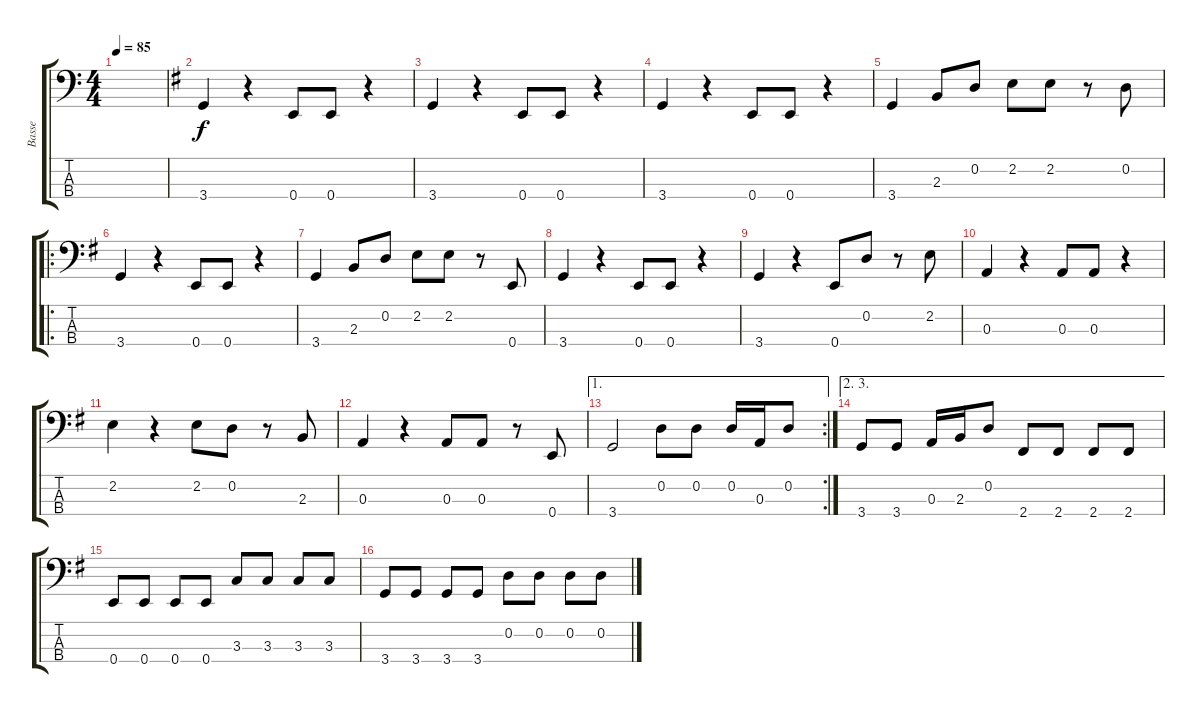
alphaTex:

\track ("Basse" "Basse") {instrument electricbassfinger}
\staff {score tabs}
\tuning (G2 D2 A1 E1) {hide}
\ts (4 4)
\tempo 85
\clef f4
\ks c
|
\ks g
3.4.4 r.4 0.4.8 0.4.8 r.4 |
3.4.4 r.4 0.4.8 0.4.8 r.4 |
3.4.4 r.4 0.4.8 0.4.8 r.4 |
3.4.4 2.3.8 0.2.8 2.2.8 2.2.8 r.8 0.2.8 |
\ro
3.4.4 r.4 0.4.8 0.4.8 r.4 |
3.4.4 2.3.8 0.2.8 2.2.8 2.2.8 r.8 0.4.8 |
3.4.4 r.4 0.4.8 0.4.8 r.4 |
3.4.4 r.4 0.4.8 0.2.8 r.8 2.2.8 |
0.3.4 r.4 0.3.8 0.3.8 r.4 |
2.2.4 r.4 2.2.8 0.2.8 r.8 2.3.8 |
0.3.4 r.4 0.3.8 0.3.8 r.8 0.4.8 |
\ae 1
\rc 2
3.4.2 0.2.8 0.2.8 0.2.16 0.3.16 0.2.8 |
\ae (2 3)
3.4.8 3.4.8 0.3.16 2.3.16 0.2.8 2.4.8 2.4.8 2.4.8 2.4.8 |
0.4.8 0.4.8 0.4.8 0.4.8 3.3.8 3.3.8 3.3.8 3.3.8 |
3.4.8 3.4.8 3.4.8 3.4.8 0.2.8 0.2.8 0.2.8 0.2.8
